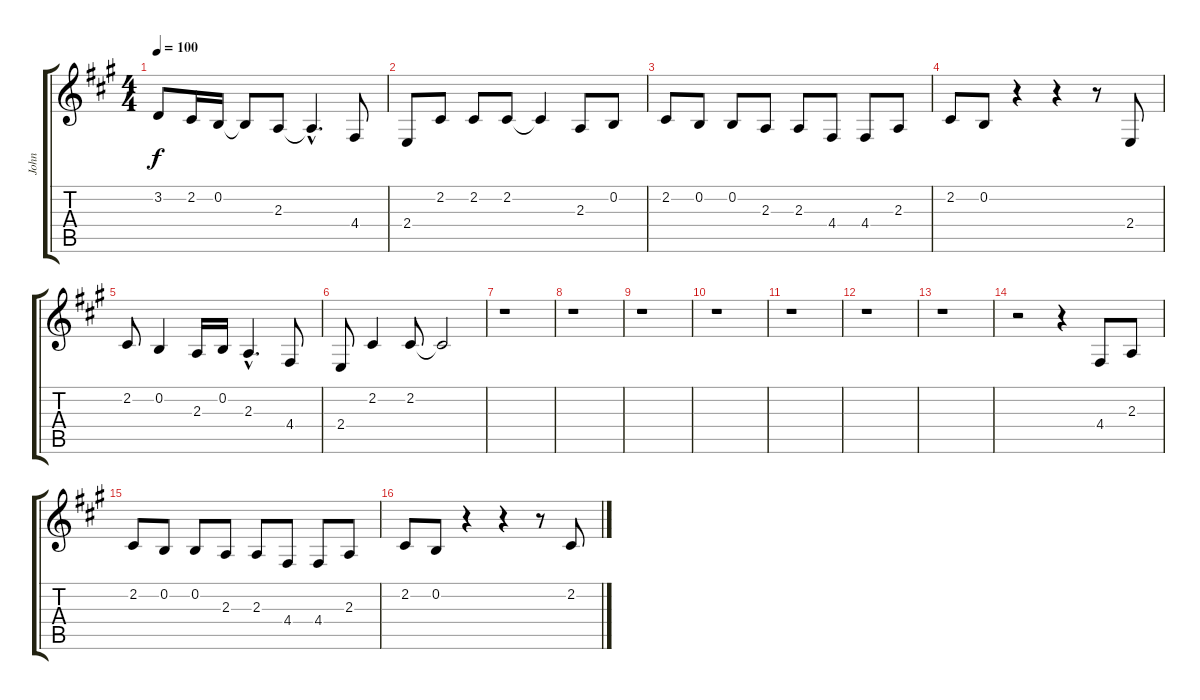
\track ("John" "John") {instrument altosax}
\staff {score tabs}
\tuning (E4 B3 G3 D3 A2 E2) {hide}
\ts (4 4)
\tempo 100
\clef g2
\ks a
3.2.8{dy f} 2.2.16 0.2.16 0.2{t}.8 2.3.8 2.3{hac t}.4{d} 4.4.8 |
2.4.8 2.2.8 2.2.8 2.2.8 2.2{t}.4 2.3.8 0.2.8 |
2.2.8 0.2.8 0.2.8 2.3.8 2.3.8 4.4.8 4.4.8 2.3.8 |
2.2.8 0.2.8 r.4 r.4 r.8 2.4.8 |
2.2.8 0.2.4 2.3.16 0.2.16 2.3{hac}.4{d} 4.4.8 |
2.4.8 2.2.4 2.2.8 2.2{t}.2 |
r.1 |
r.1 |
r.1 |
r.1 |
r.1 |
r.1 |
r.1 |
r.2 r.4 4.4.8 2.3.8 |
2.2.8 0.2.8 0.2.8 2.3.8 2.3.8 4.4.8 4.4.8 2.3.8 |
2.2.8 0.2.8 r.4 r.4 r.8 2.2.8
